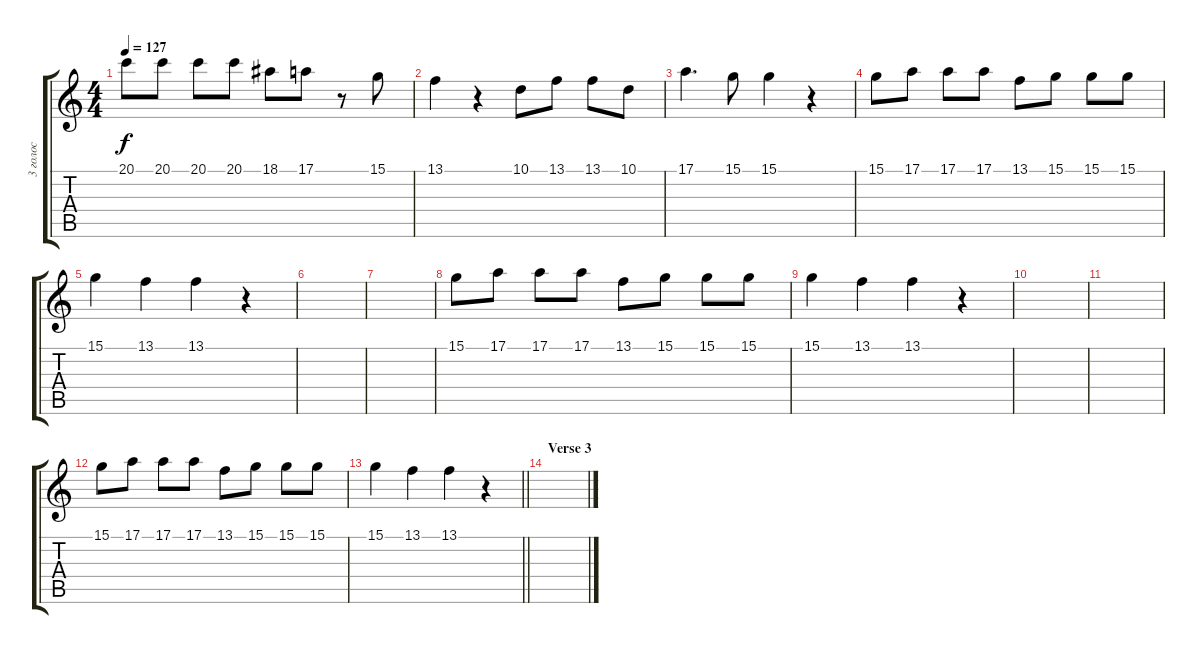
\track ("3 голос" "3 голос") {instrument cello}
\staff {score tabs}
\tuning (E4 B3 G3 D3 A2 E2) {hide}
\ts (4 4)
\tempo 127
\clef g2
\ks c
20.1.8{dy f} 20.1.8 20.1.8 20.1.8 18.1.8 17.1.8 r.8 15.1.8 |
13.1.4 r.4 10.1.8 13.1.8 13.1.8 10.1.8 |
17.1.4{d} 15.1.8 15.1.4 r.4 |
15.1.8 17.1.8 17.1.8 17.1.8 13.1.8 15.1.8 15.1.8 15.1.8 |
15.1.4 13.1.4 13.1.4 r.4 |
|
|
15.1.8 17.1.8 17.1.8 17.1.8 13.1.8 15.1.8 15.1.8 15.1.8 |
15.1.4 13.1.4 13.1.4 r.4 |
|
|
15.1.8 17.1.8 17.1.8 17.1.8 13.1.8 15.1.8 15.1.8 15.1.8 |
\barLineRight lightlight
15.1.4 13.1.4 13.1.4 r.4 |
\section ("" "Verse 3")
